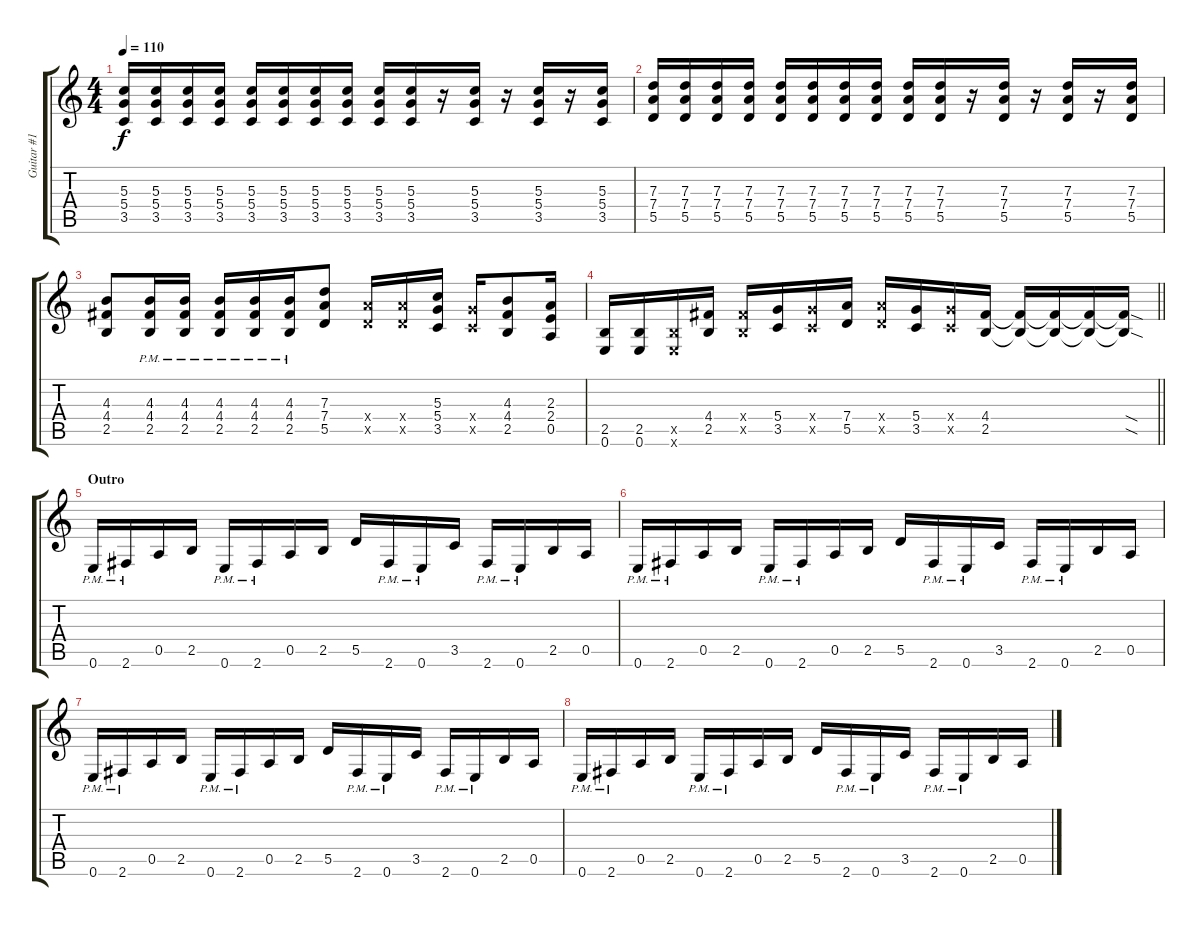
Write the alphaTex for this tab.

\track ("Guitar #1" "Guitar #1") {instrument distortionguitar}
\staff {score tabs}
\tuning (E4 B3 G3 D3 A2 E2) {hide}
\ts (4 4)
\tempo 110
\clef g2
\ks c
(5.3 5.4 3.5).16{dy f} (5.3 5.4 3.5).16 (5.3 5.4 3.5).16 (5.3 5.4 3.5).16 (5.3 5.4 3.5).16 (5.3 5.4 3.5).16 (5.3 5.4 3.5).16 (5.3 5.4 3.5).16 (5.3 5.4 3.5).16 (5.3 5.4 3.5).16 r.16 (5.3 5.4 3.5).16 r.16 (5.3 5.4 3.5).16 r.16 (5.3 5.4 3.5).16 |
(7.3 7.4 5.5).16 (7.3 7.4 5.5).16 (7.3 7.4 5.5).16 (7.3 7.4 5.5).16 (7.3 7.4 5.5).16 (7.3 7.4 5.5).16 (7.3 7.4 5.5).16 (7.3 7.4 5.5).16 (7.3 7.4 5.5).16 (7.3 7.4 5.5).16 r.16 (7.3 7.4 5.5).16 r.16 (7.3 7.4 5.5).16 r.16 (7.3 7.4 5.5).16 |
(4.3 4.4 2.5).8 (4.3{pm} 4.4{pm} 2.5{pm}).16 (4.3{pm} 4.4{pm} 2.5{pm}).16 (4.3{pm} 4.4{pm} 2.5{pm}).16 (4.3{pm} 4.4{pm} 2.5{pm}).16 (4.3{pm} 4.4{pm} 2.5{pm}).16 (7.3 7.4 5.5).8 (7.4{x} 5.5{x}).16 (7.4{x} 5.5{x}).16 (5.3 5.4 3.5).16 (5.4{x} 3.5{x}).16 (4.3 4.4 2.5).8 (2.3 2.4 0.5).16 |
\barLineRight lightlight
(2.5 0.6).16 (2.5 0.6).16 (2.5{x} 0.6{x}).16 (4.4 2.5).16 (4.4{x} 2.5{x}).16 (5.4 3.5).16 (5.4{x} 3.5{x}).16 (7.4 5.5).16 (7.4{x} 5.5{x}).16 (5.4 3.5).16 (5.4{x} 3.5{x}).16 (4.4 2.5).16 (4.4{t} 2.5{t}).16 (4.4{t} 2.5{t}).16 (4.4{t} 2.5{t}).16 (4.4{sod t} 2.5{sod t}).16 |
\section ("" "Outro")
0.6{pm}.16 2.6{pm}.16 0.5.16 2.5.16 0.6{pm}.16 2.6{pm}.16 0.5.16 2.5.16 5.5.16 2.6{pm}.16 0.6{pm}.16 3.5.16 2.6{pm}.16 0.6{pm}.16 2.5.16 0.5.16 |
0.6{pm}.16 2.6{pm}.16 0.5.16 2.5.16 0.6{pm}.16 2.6{pm}.16 0.5.16 2.5.16 5.5.16 2.6{pm}.16 0.6{pm}.16 3.5.16 2.6{pm}.16 0.6{pm}.16 2.5.16 0.5.16 |
0.6{pm}.16 2.6{pm}.16 0.5.16 2.5.16 0.6{pm}.16 2.6{pm}.16 0.5.16 2.5.16 5.5.16 2.6{pm}.16 0.6{pm}.16 3.5.16 2.6{pm}.16 0.6{pm}.16 2.5.16 0.5.16 |
0.6{pm}.16 2.6{pm}.16 0.5.16 2.5.16 0.6{pm}.16 2.6{pm}.16 0.5.16 2.5.16 5.5.16 2.6{pm}.16 0.6{pm}.16 3.5.16 2.6{pm}.16 0.6{pm}.16 2.5.16 0.5.16
